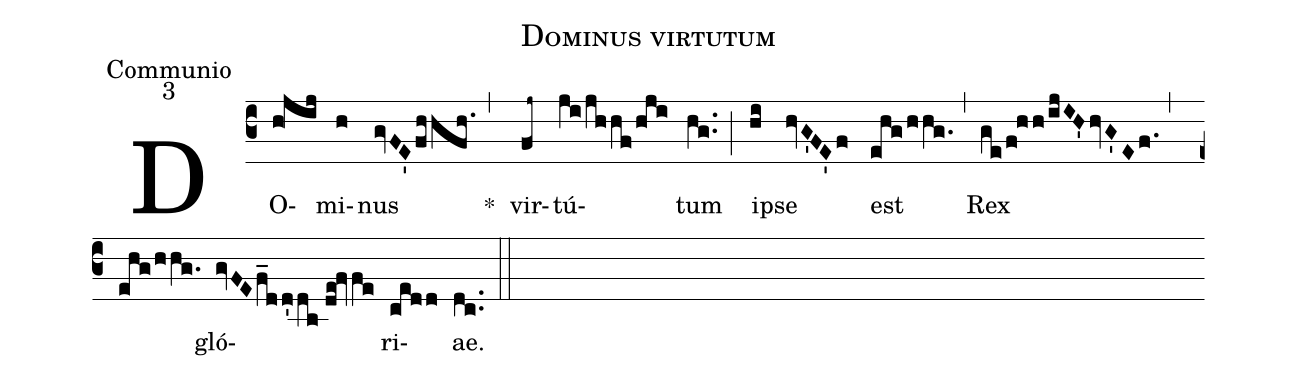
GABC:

name:Dominus virtutum;
office-part:Communio;
mode:3;
%%
(c3) DO(h!jij)mi(h)nus(gvFE'fhhfh.) <clear>*(,) vir(fj~)tú(ji/jhhf/hji)tum(hg..) (;) i(hi)pse(hvG'FE'f) est(ehg/hhg.) (,) Rex(ge/f!hh/ijIH'hvG'Ef.) (,) (ehg/hhg.) gló(gvFEf_dd'db//de!fvfe)ri(cedd)ae.(dc..) (::)
